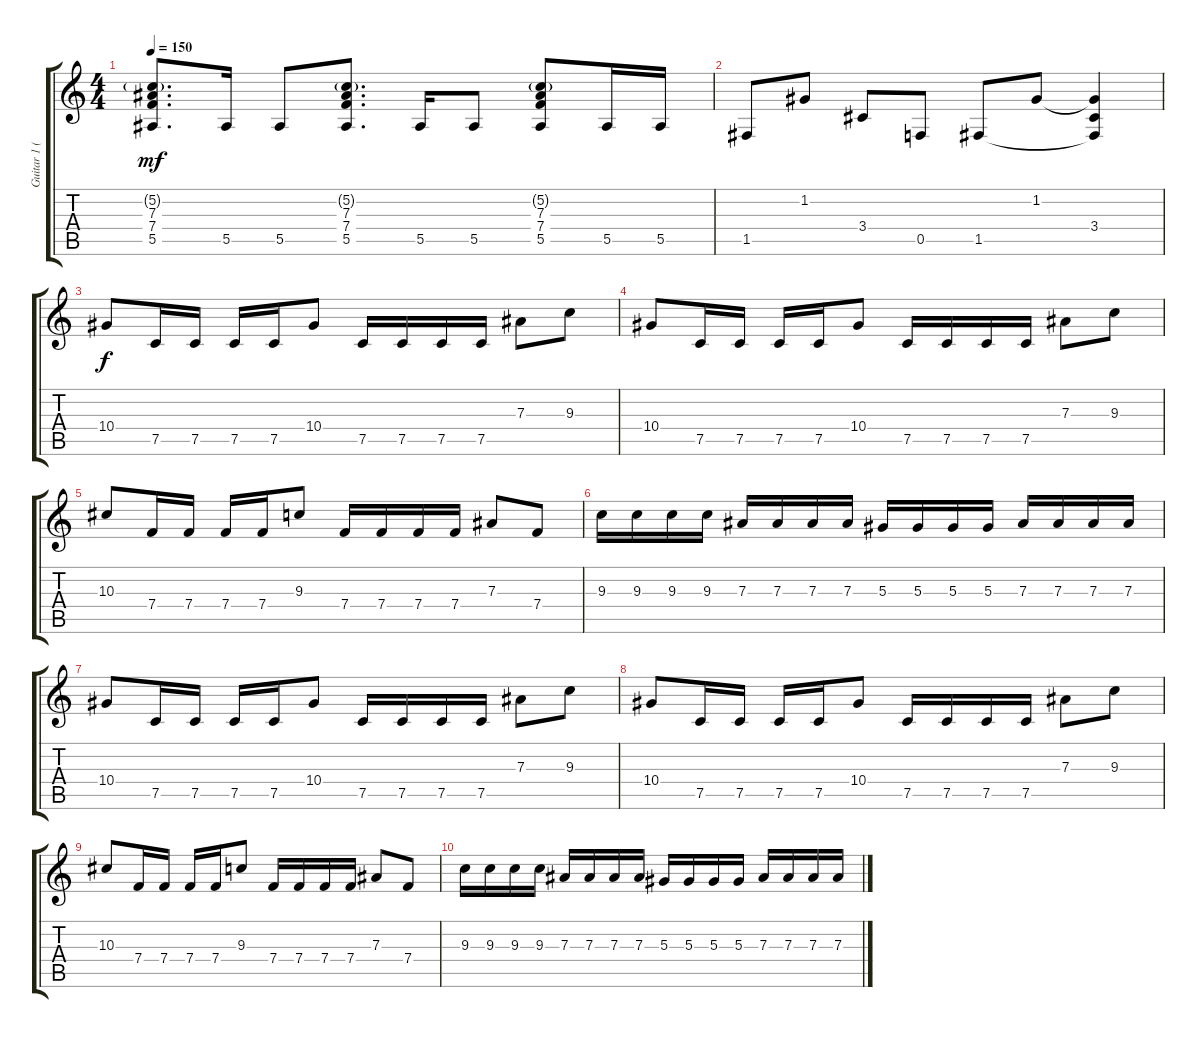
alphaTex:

\track ("Guitar 1 (Lead)" "Guitar 1 (") {instrument distortionguitar}
\staff {score tabs}
\tuning (C4 G3 Eb3 Bb2 F2 C2) {hide}
\ts (4 4)
\tempo 150
\clef g2
\ks c
(5.2{g} 7.3 7.4 5.5).8{d dy mf} 5.5.16 5.5.8 (5.2{g} 7.3 7.4 5.5).8{d} 5.5.16 5.5.8 (5.2{g} 7.3 7.4 5.5).8 5.5.16 5.5.16 |
1.5.8 1.2.8 3.4.8 0.5.8 1.5.8 1.2.8 (1.2{t} 3.4 1.5{t}).4 |
10.4.8{dy f} 7.5.16 7.5.16 7.5.16 7.5.16 10.4.8 7.5.16 7.5.16 7.5.16 7.5.16 7.3.8 9.3.8 |
10.4.8 7.5.16 7.5.16 7.5.16 7.5.16 10.4.8 7.5.16 7.5.16 7.5.16 7.5.16 7.3.8 9.3.8 |
10.3.8 7.4.16 7.4.16 7.4.16 7.4.16 9.3.8 7.4.16 7.4.16 7.4.16 7.4.16 7.3.8 7.4.8 |
9.3.16 9.3.16 9.3.16 9.3.16 7.3.16 7.3.16 7.3.16 7.3.16 5.3.16 5.3.16 5.3.16 5.3.16 7.3.16 7.3.16 7.3.16 7.3.16 |
10.4.8 7.5.16 7.5.16 7.5.16 7.5.16 10.4.8 7.5.16 7.5.16 7.5.16 7.5.16 7.3.8 9.3.8 |
10.4.8 7.5.16 7.5.16 7.5.16 7.5.16 10.4.8 7.5.16 7.5.16 7.5.16 7.5.16 7.3.8 9.3.8 |
10.3.8 7.4.16 7.4.16 7.4.16 7.4.16 9.3.8 7.4.16 7.4.16 7.4.16 7.4.16 7.3.8 7.4.8 |
9.3.16 9.3.16 9.3.16 9.3.16 7.3.16 7.3.16 7.3.16 7.3.16 5.3.16 5.3.16 5.3.16 5.3.16 7.3.16 7.3.16 7.3.16 7.3.16
